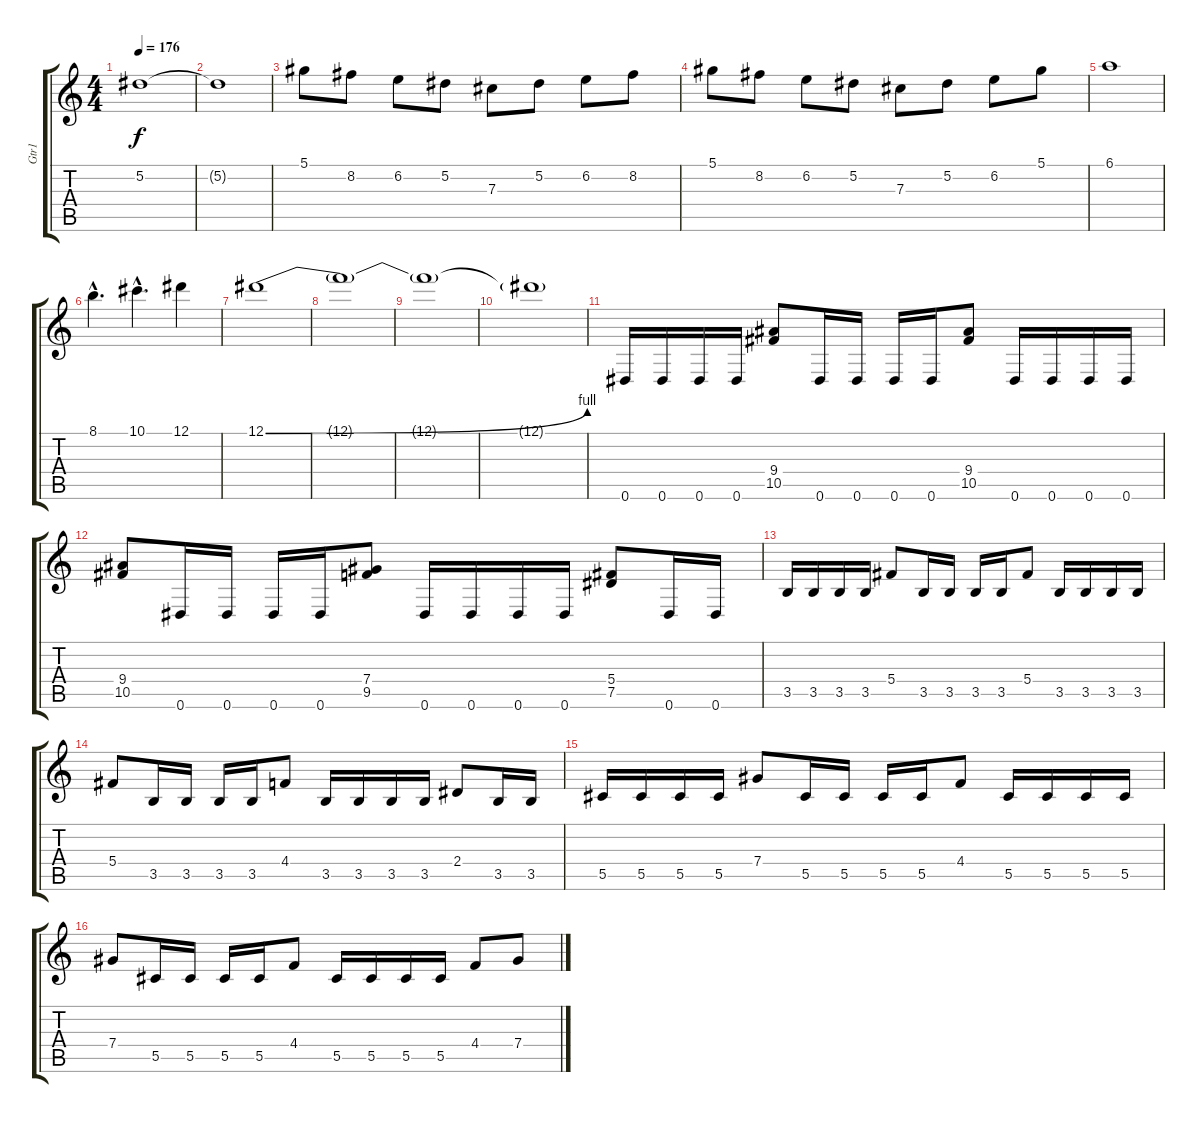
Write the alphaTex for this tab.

\track ("Gtr1" "Gtr1") {instrument overdrivenguitar}
\staff {score tabs}
\tuning (Eb4 Bb3 Gb3 Db3 Ab2 Eb2) {hide}
\ts (4 4)
\tempo 176
\clef g2
\ks c
5.2.1{dy f} |
5.2{t}.1 |
5.1.8 8.2.8 6.2.8 5.2.8 7.3.8 5.2.8 6.2.8 8.2.8 |
5.1.8 8.2.8 6.2.8 5.2.8 7.3.8 5.2.8 6.2.8 5.1.8 |
6.1.1 |
8.1{hac}.4{d} 10.1{hac}.4{d} 12.1.4 |
12.1{be (bend 0 0 60 4)}.1 |
12.1{t}.1 |
12.1{t}.1 |
12.1{t}.1 |
0.6.16{volume 14} 0.6.16 0.6.16 0.6.16 (9.4 10.5).8 0.6.16 0.6.16 0.6.16 0.6.16 (9.4 10.5).8 0.6.16 0.6.16 0.6.16 0.6.16 |
(9.4 10.5).8 0.6.16 0.6.16 0.6.16 0.6.16 (7.4 9.5).8 0.6.16 0.6.16 0.6.16 0.6.16 (5.4 7.5).8 0.6.16 0.6.16 |
3.5.16 3.5.16 3.5.16 3.5.16 5.4.8 3.5.16 3.5.16 3.5.16 3.5.16 5.4.8 3.5.16 3.5.16 3.5.16 3.5.16 |
5.4.8 3.5.16 3.5.16 3.5.16 3.5.16 4.4.8 3.5.16 3.5.16 3.5.16 3.5.16 2.4.8 3.5.16 3.5.16 |
5.5.16 5.5.16 5.5.16 5.5.16 7.4.8 5.5.16 5.5.16 5.5.16 5.5.16 4.4.8 5.5.16 5.5.16 5.5.16 5.5.16 |
7.4.8 5.5.16 5.5.16 5.5.16 5.5.16 4.4.8 5.5.16 5.5.16 5.5.16 5.5.16 4.4.8 7.4.8
